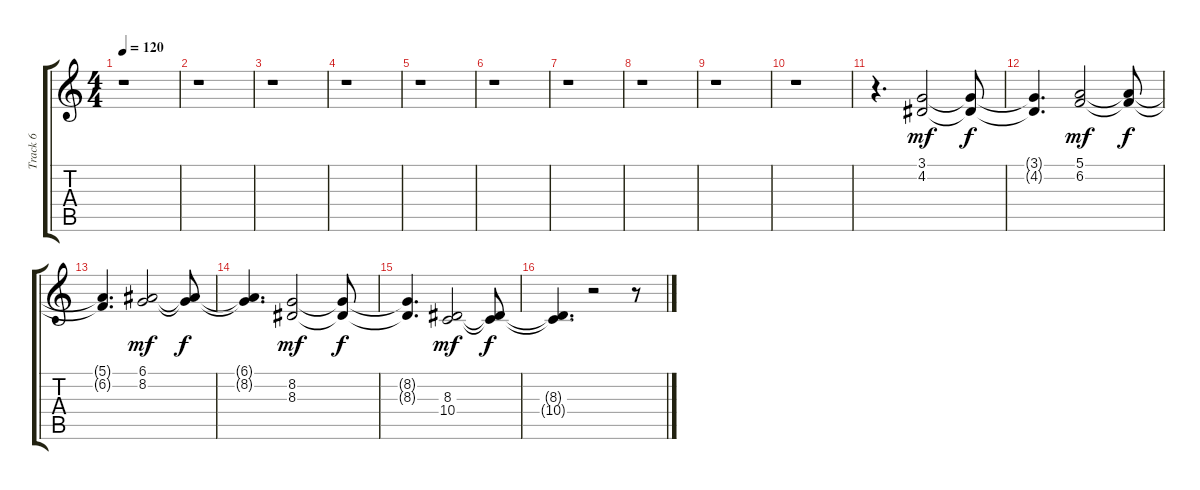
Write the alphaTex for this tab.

\track ("Track 6" "Track 6") {instrument stringensemble2}
\staff {score tabs}
\tuning (E4 B3 G3 D3 A2 E2) {hide}
\ts (4 4)
\tempo 120
\clef g2
\ks c
r.1{dy f} |
r.1 |
r.1 |
r.1 |
r.1 |
r.1 |
r.1 |
r.1 |
r.1 |
r.1 |
r.4{d} (3.1 4.2).2{dy mf} (3.1{t} 4.2{t}).8{dy f} |
(3.1{t} 4.2{t}).4{d} (5.1 6.2).2{dy mf} (5.1{t} 6.2{t}).8{dy f} |
(5.1{t} 6.2{t}).4{d} (6.1 8.2).2{dy mf} (6.1{t} 8.2{t}).8{dy f} |
(6.1{t} 8.2{t}).4{d} (8.2 8.3).2{dy mf} (8.2{t} 8.3{t}).8{dy f} |
(8.2{t} 8.3{t}).4{d} (8.3 10.4).2{dy mf} (8.3{t} 10.4{t}).8{dy f} |
(8.3{t} 10.4{t}).4{d} r.2 r.8
